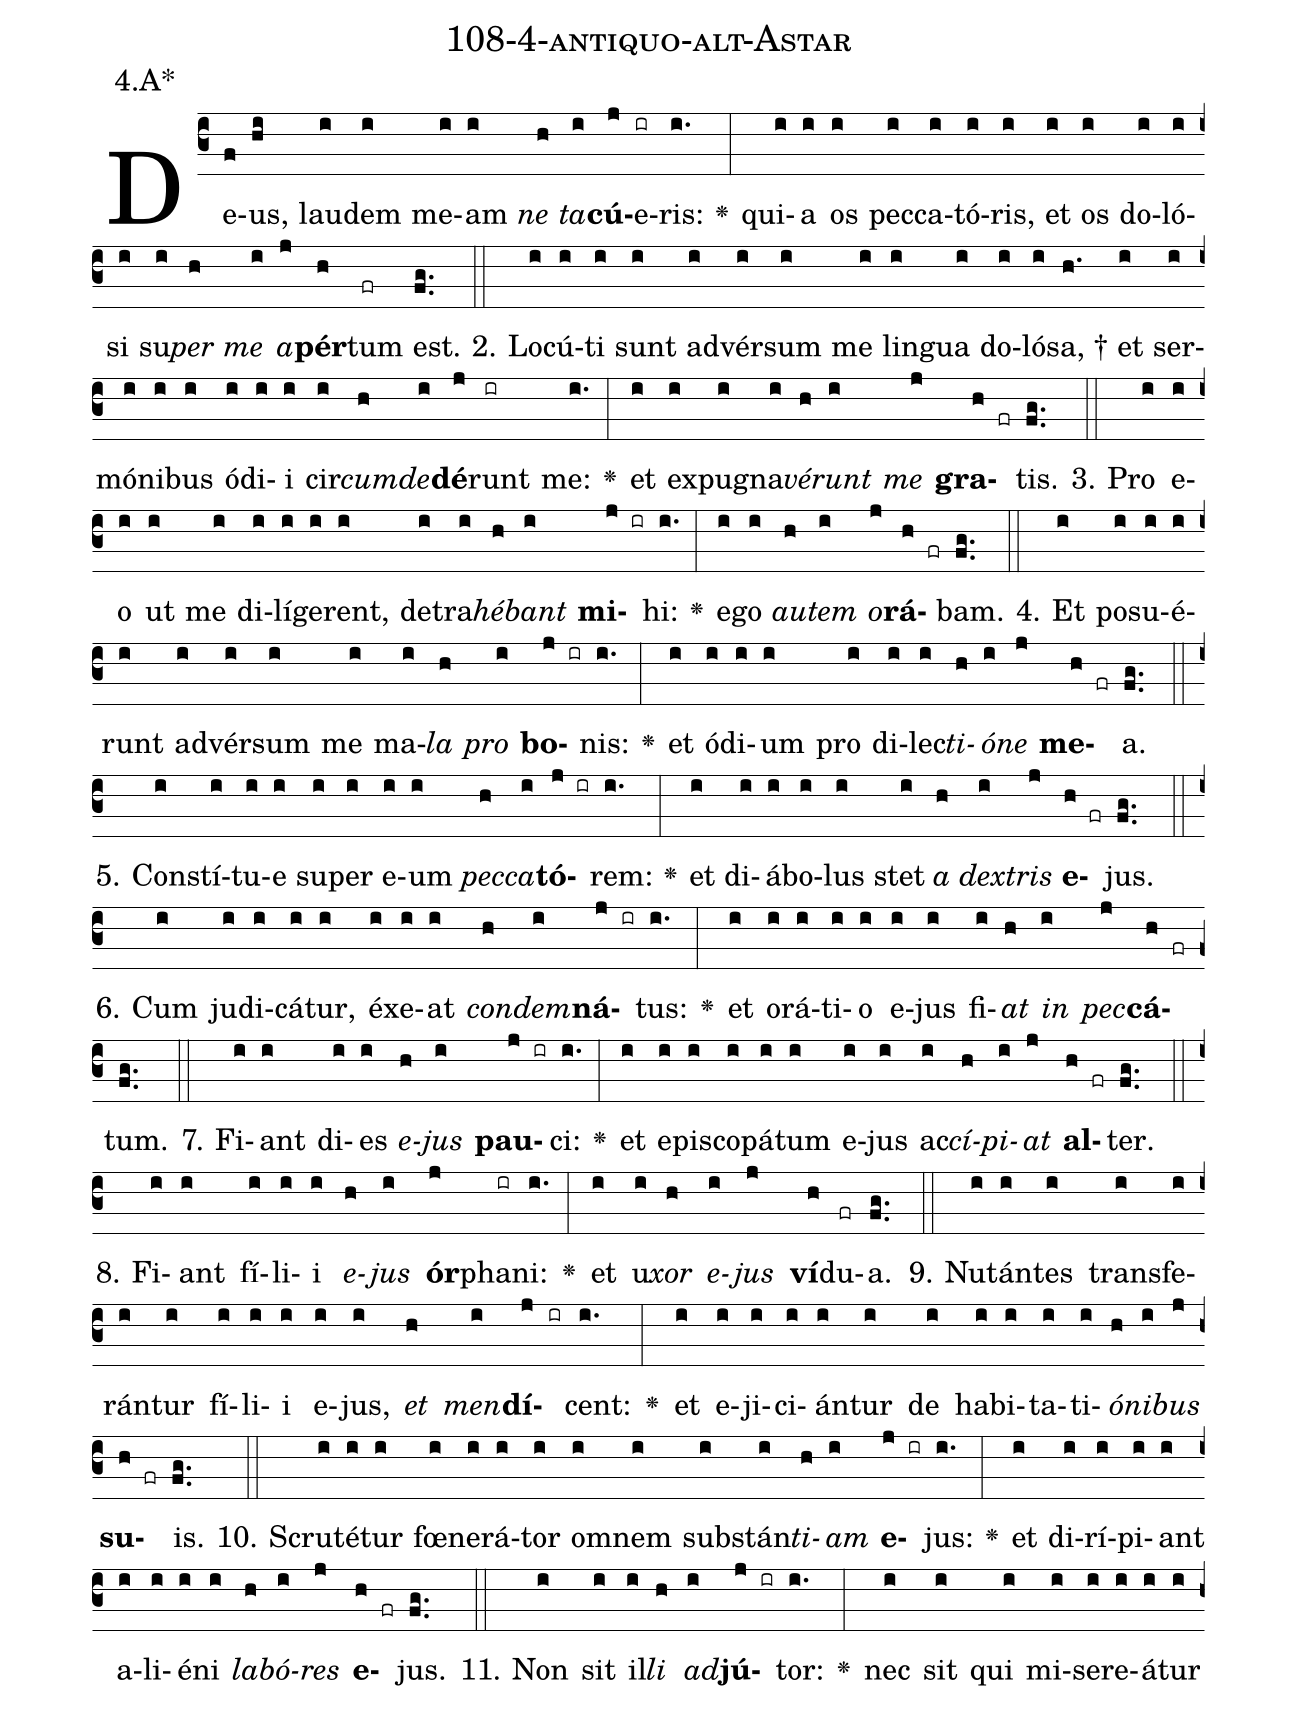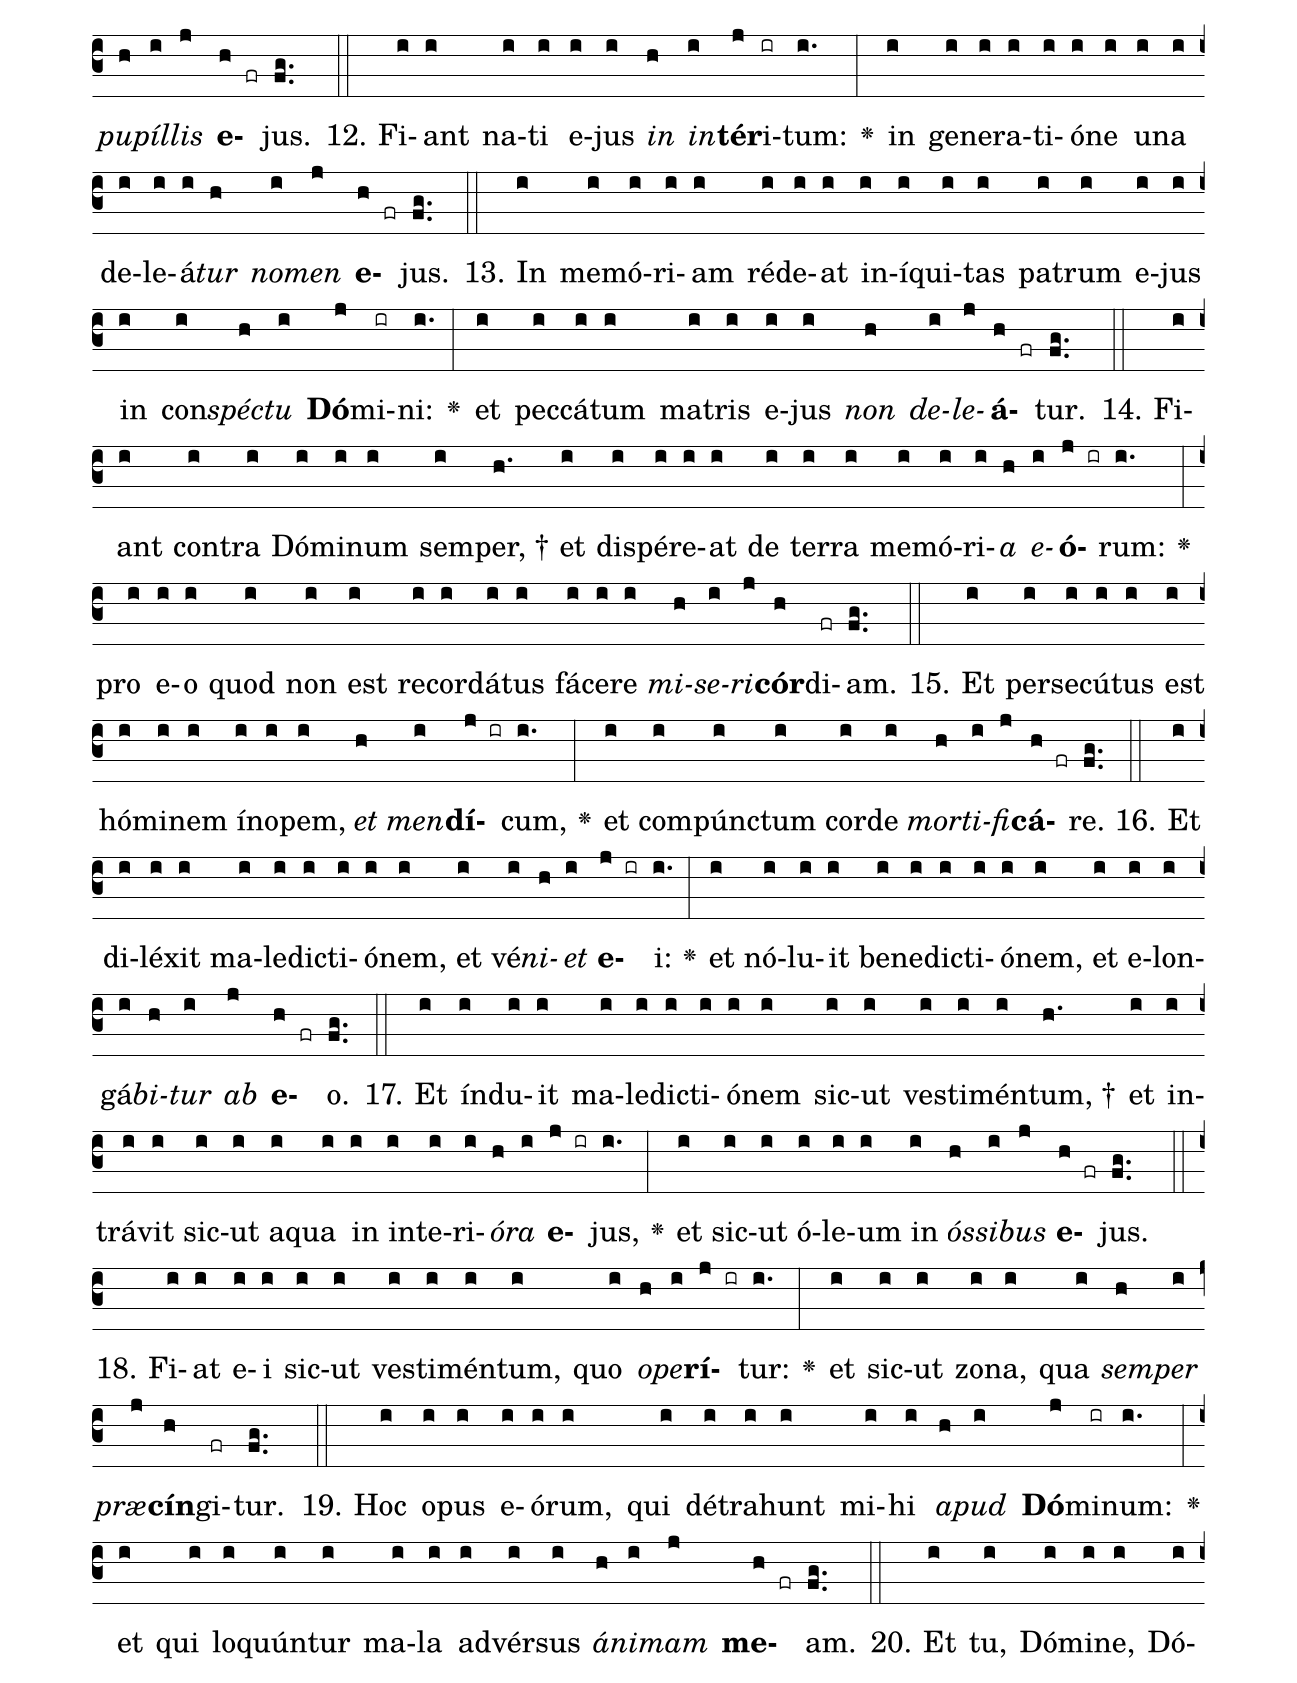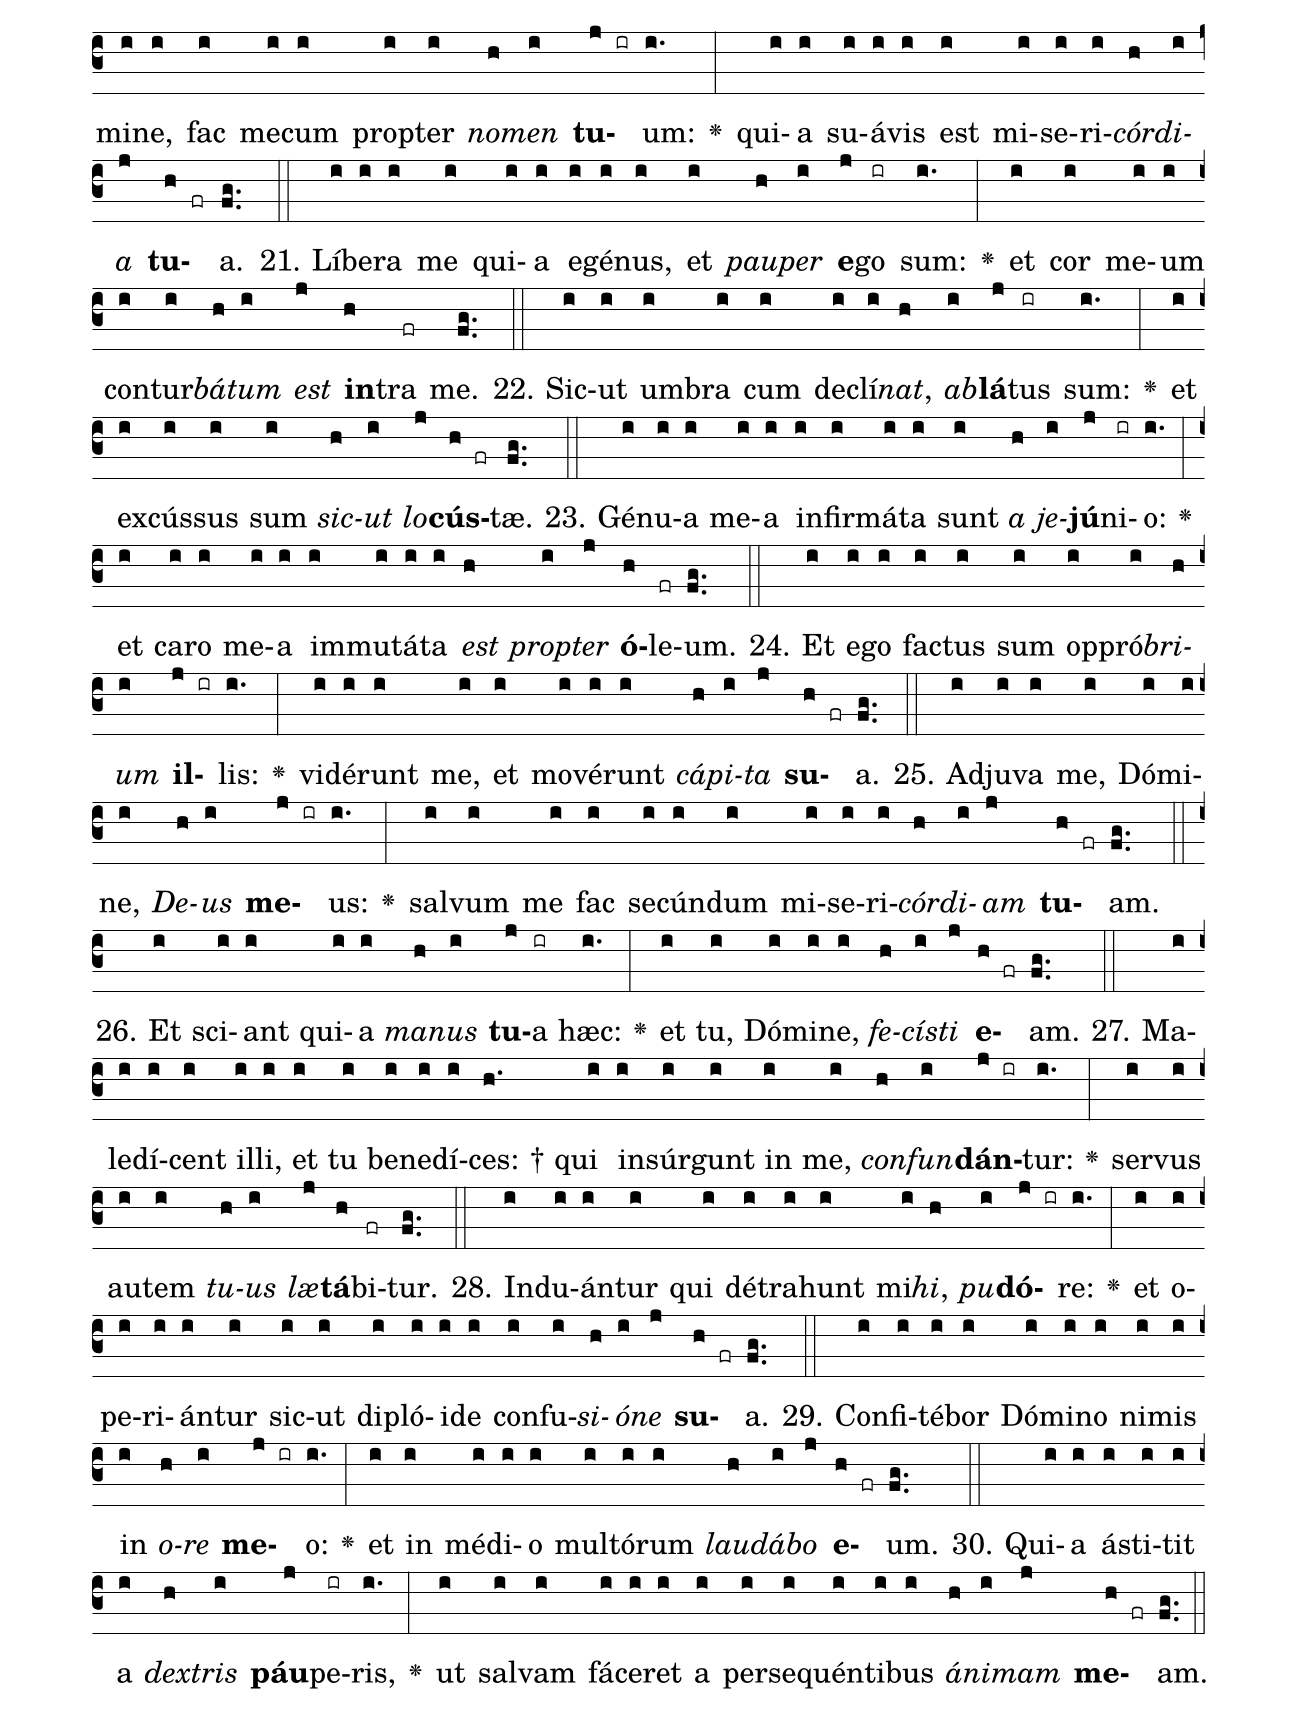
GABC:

name: 108-4-antiquo-alt-Astar;
annotation: 4.A*;
%%
(c3)De(f)us,(hi) lau(i)dem(i) me(i)am(i) <i>ne</i>(h) <i>ta</i>(i)<b>cú</b>(j)e(ir)ris:(i.) <v>\greheightstar</v>(:) qui(i)a(i) os(i) pec(i)ca(i)tó(i)ris,(i) et(i) os(i) do(i)ló(i)si(i) su(i)<i>per</i>(h) <i>me</i>(i) <i>a</i>(j)<b>pér</b>(h)tum(fr) est.(fg..) (::)
2. Lo(i)cú(i)ti(i) sunt(i) ad(i)vér(i)sum(i) me(i) lin(i)gua(i) do(i)ló(i)sa, †(h.) et(i) ser(i)mó(i)ni(i)bus(i) ó(i)di(i)i(i) cir(i)<i>cum</i>(h)<i>de</i>(i)<b>dé</b>(j)runt(ir) me:(i.) <v>\greheightstar</v>(:) et(i) ex(i)pu(i)gna(i)<i>vé</i>(h)<i>runt</i>(i) <i>me</i>(j) <b>gra</b>(h fr)tis.(fg..) (::)
3. Pro(i) e(i)o(i) ut(i) me(i) di(i)lí(i)ge(i)rent,(i) de(i)tra(i)<i>hé</i>(h)<i>bant</i>(i) <b>mi</b>(j ir)hi:(i.) <v>\greheightstar</v>(:) e(i)go(i) <i>au</i>(h)<i>tem</i>(i) <i>o</i>(j)<b>rá</b>(h fr)bam.(fg..) (::)
4. Et(i) po(i)su(i)é(i)runt(i) ad(i)vér(i)sum(i) me(i) ma(i)<i>la</i>(h) <i>pro</i>(i) <b>bo</b>(j ir)nis:(i.) <v>\greheightstar</v>(:) et(i) ó(i)di(i)um(i) pro(i) di(i)lec(i)<i>ti</i>(h)<i>ó</i>(i)<i>ne</i>(j) <b>me</b>(h fr)a.(fg..) (::)
5. Con(i)stí(i)tu(i)e(i) su(i)per(i) e(i)um(i) <i>pec</i>(h)<i>ca</i>(i)<b>tó</b>(j ir)rem:(i.) <v>\greheightstar</v>(:) et(i) di(i)á(i)bo(i)lus(i) stet(i) <i>a</i>(h) <i>dex</i>(i)<i>tris</i>(j) <b>e</b>(h fr)jus.(fg..) (::)
6. Cum(i) ju(i)di(i)cá(i)tur,(i) éx(i)e(i)at(i) <i>con</i>(h)<i>dem</i>(i)<b>ná</b>(j ir)tus:(i.) <v>\greheightstar</v>(:) et(i) o(i)rá(i)ti(i)o(i) e(i)jus(i) fi(i)<i>at</i>(h) <i>in</i>(i) <i>pec</i>(j)<b>cá</b>(h fr)tum.(fg..) (::)
7. Fi(i)ant(i) di(i)es(i) <i>e</i>(h)<i>jus</i>(i) <b>pau</b>(j ir)ci:(i.) <v>\greheightstar</v>(:) et(i) e(i)pis(i)co(i)pá(i)tum(i) e(i)jus(i) ac(i)<i>cí</i>(h)<i>pi</i>(i)<i>at</i>(j) <b>al</b>(h fr)ter.(fg..) (::)
8. Fi(i)ant(i) fí(i)li(i)i(i) <i>e</i>(h)<i>jus</i>(i) <b>ór</b>(j)pha(ir)ni:(i.) <v>\greheightstar</v>(:) et(i) u(i)<i>xor</i>(h) <i>e</i>(i)<i>jus</i>(j) <b>ví</b>(h)du(fr)a.(fg..) (::)
9. Nu(i)tán(i)tes(i) trans(i)fe(i)rán(i)tur(i) fí(i)li(i)i(i) e(i)jus,(i) <i>et</i>(h) <i>men</i>(i)<b>dí</b>(j ir)cent:(i.) <v>\greheightstar</v>(:) et(i) e(i)ji(i)ci(i)án(i)tur(i) de(i) ha(i)bi(i)ta(i)ti(i)<i>ó</i>(h)<i>ni</i>(i)<i>bus</i>(j) <b>su</b>(h fr)is.(fg..) (::)
10. Scru(i)té(i)tur(i) fœ(i)ne(i)rá(i)tor(i) om(i)nem(i) sub(i)stán(i)<i>ti</i>(h)<i>am</i>(i) <b>e</b>(j ir)jus:(i.) <v>\greheightstar</v>(:) et(i) di(i)rí(i)pi(i)ant(i) a(i)li(i)é(i)ni(i) <i>la</i>(h)<i>bó</i>(i)<i>res</i>(j) <b>e</b>(h fr)jus.(fg..) (::)
11. Non(i) sit(i) il(i)<i>li</i>(h) <i>ad</i>(i)<b>jú</b>(j ir)tor:(i.) <v>\greheightstar</v>(:) nec(i) sit(i) qui(i) mi(i)se(i)re(i)á(i)tur(i) <i>pu</i>(h)<i>píl</i>(i)<i>lis</i>(j) <b>e</b>(h fr)jus.(fg..) (::)
12. Fi(i)ant(i) na(i)ti(i) e(i)jus(i) <i>in</i>(h) <i>in</i>(i)<b>tér</b>(j)i(ir)tum:(i.) <v>\greheightstar</v>(:) in(i) ge(i)ne(i)ra(i)ti(i)ó(i)ne(i) u(i)na(i) de(i)le(i)á(i)<i>tur</i>(h) <i>no</i>(i)<i>men</i>(j) <b>e</b>(h fr)jus.(fg..) (::)
13. In(i) me(i)mó(i)ri(i)am(i) réd(i)e(i)at(i) in(i)í(i)qui(i)tas(i) pa(i)trum(i) e(i)jus(i) in(i) con(i)<i>spéc</i>(h)<i>tu</i>(i) <b>Dó</b>(j)mi(ir)ni:(i.) <v>\greheightstar</v>(:) et(i) pec(i)cá(i)tum(i) ma(i)tris(i) e(i)jus(i) <i>non</i>(h) <i>de</i>(i)<i>le</i>(j)<b>á</b>(h fr)tur.(fg..) (::)
14. Fi(i)ant(i) con(i)tra(i) Dó(i)mi(i)num(i) sem(i)per, †(h.) et(i) dis(i)pér(i)e(i)at(i) de(i) ter(i)ra(i) me(i)mó(i)ri(i)<i>a</i>(h) <i>e</i>(i)<b>ó</b>(j ir)rum:(i.) <v>\greheightstar</v>(:) pro(i) e(i)o(i) quod(i) non(i) est(i) re(i)cor(i)dá(i)tus(i) fá(i)ce(i)re(i) <i>mi</i>(h)<i>se</i>(i)<i>ri</i>(j)<b>cór</b>(h)di(fr)am.(fg..) (::)
15. Et(i) per(i)se(i)cú(i)tus(i) est(i) hó(i)mi(i)nem(i) ín(i)o(i)pem,(i) <i>et</i>(h) <i>men</i>(i)<b>dí</b>(j ir)cum,(i.) <v>\greheightstar</v>(:) et(i) com(i)púnc(i)tum(i) cor(i)de(i) <i>mor</i>(h)<i>ti</i>(i)<i>fi</i>(j)<b>cá</b>(h fr)re.(fg..) (::)
16. Et(i) di(i)lé(i)xit(i) ma(i)le(i)dic(i)ti(i)ó(i)nem,(i) et(i) vé(i)<i>ni</i>(h)<i>et</i>(i) <b>e</b>(j ir)i:(i.) <v>\greheightstar</v>(:) et(i) nó(i)lu(i)it(i) be(i)ne(i)dic(i)ti(i)ó(i)nem,(i) et(i) e(i)lon(i)gá(i)<i>bi</i>(h)<i>tur</i>(i) <i>ab</i>(j) <b>e</b>(h fr)o.(fg..) (::)
17. Et(i) índ(i)u(i)it(i) ma(i)le(i)dic(i)ti(i)ó(i)nem(i) sic(i)ut(i) ves(i)ti(i)mén(i)tum, †(h.) et(i) in(i)trá(i)vit(i) sic(i)ut(i) a(i)qua(i) in(i) in(i)te(i)ri(i)<i>ó</i>(h)<i>ra</i>(i) <b>e</b>(j ir)jus,(i.) <v>\greheightstar</v>(:) et(i) sic(i)ut(i) ó(i)le(i)um(i) in(i) <i>ós</i>(h)<i>si</i>(i)<i>bus</i>(j) <b>e</b>(h fr)jus.(fg..) (::)
18. Fi(i)at(i) e(i)i(i) sic(i)ut(i) ves(i)ti(i)mén(i)tum,(i) quo(i) <i>o</i>(h)<i>pe</i>(i)<b>rí</b>(j ir)tur:(i.) <v>\greheightstar</v>(:) et(i) sic(i)ut(i) zo(i)na,(i) qua(i) <i>sem</i>(h)<i>per</i>(i) <i>præ</i>(j)<b>cín</b>(h)gi(fr)tur.(fg..) (::)
19. Hoc(i) o(i)pus(i) e(i)ó(i)rum,(i) qui(i) dé(i)tra(i)hunt(i) mi(i)hi(i) <i>a</i>(h)<i>pud</i>(i) <b>Dó</b>(j)mi(ir)num:(i.) <v>\greheightstar</v>(:) et(i) qui(i) lo(i)quún(i)tur(i) ma(i)la(i) ad(i)vér(i)sus(i) <i>á</i>(h)<i>ni</i>(i)<i>mam</i>(j) <b>me</b>(h fr)am.(fg..) (::)
20. Et(i) tu,(i) Dó(i)mi(i)ne,(i) Dó(i)mi(i)ne,(i) fac(i) me(i)cum(i) prop(i)ter(i) <i>no</i>(h)<i>men</i>(i) <b>tu</b>(j ir)um:(i.) <v>\greheightstar</v>(:) qui(i)a(i) su(i)á(i)vis(i) est(i) mi(i)se(i)ri(i)<i>cór</i>(h)<i>di</i>(i)<i>a</i>(j) <b>tu</b>(h fr)a.(fg..) (::)
21. Lí(i)be(i)ra(i) me(i) qui(i)a(i) e(i)gé(i)nus,(i) et(i) <i>pau</i>(h)<i>per</i>(i) <b>e</b>(j)go(ir) sum:(i.) <v>\greheightstar</v>(:) et(i) cor(i) me(i)um(i) con(i)tur(i)<i>bá</i>(h)<i>tum</i>(i) <i>est</i>(j) <b>in</b>(h)tra(fr) me.(fg..) (::)
22. Sic(i)ut(i) um(i)bra(i) cum(i) de(i)clí(i)<i>nat</i>,(h) <i>ab</i>(i)<b>lá</b>(j)tus(ir) sum:(i.) <v>\greheightstar</v>(:) et(i) ex(i)cús(i)sus(i) sum(i) <i>sic</i>(h)<i>ut</i>(i) <i>lo</i>(j)<b>cús</b>(h fr)tæ.(fg..) (::)
23. Gé(i)nu(i)a(i) me(i)a(i) in(i)fir(i)má(i)ta(i) sunt(i) <i>a</i>(h) <i>je</i>(i)<b>jú</b>(j)ni(ir)o:(i.) <v>\greheightstar</v>(:) et(i) ca(i)ro(i) me(i)a(i) im(i)mu(i)tá(i)ta(i) <i>est</i>(h) <i>prop</i>(i)<i>ter</i>(j) <b>ó</b>(h)le(fr)um.(fg..) (::)
24. Et(i) e(i)go(i) fac(i)tus(i) sum(i) op(i)pró(i)<i>bri</i>(h)<i>um</i>(i) <b>il</b>(j ir)lis:(i.) <v>\greheightstar</v>(:) vi(i)dé(i)runt(i) me,(i) et(i) mo(i)vé(i)runt(i) <i>cá</i>(h)<i>pi</i>(i)<i>ta</i>(j) <b>su</b>(h fr)a.(fg..) (::)
25. Ad(i)ju(i)va(i) me,(i) Dó(i)mi(i)ne,(i) <i>De</i>(h)<i>us</i>(i) <b>me</b>(j ir)us:(i.) <v>\greheightstar</v>(:) sal(i)vum(i) me(i) fac(i) se(i)cún(i)dum(i) mi(i)se(i)ri(i)<i>cór</i>(h)<i>di</i>(i)<i>am</i>(j) <b>tu</b>(h fr)am.(fg..) (::)
26. Et(i) sci(i)ant(i) qui(i)a(i) <i>ma</i>(h)<i>nus</i>(i) <b>tu</b>(j)a(ir) hæc:(i.) <v>\greheightstar</v>(:) et(i) tu,(i) Dó(i)mi(i)ne,(i) <i>fe</i>(h)<i>cís</i>(i)<i>ti</i>(j) <b>e</b>(h fr)am.(fg..) (::)
27. Ma(i)le(i)dí(i)cent(i) il(i)li,(i) et(i) tu(i) be(i)ne(i)dí(i)ces: †(h.) qui(i) in(i)súr(i)gunt(i) in(i) me,(i) <i>con</i>(h)<i>fun</i>(i)<b>dán</b>(j ir)tur:(i.) <v>\greheightstar</v>(:) ser(i)vus(i) au(i)tem(i) <i>tu</i>(h)<i>us</i>(i) <i>læ</i>(j)<b>tá</b>(h)bi(fr)tur.(fg..) (::)
28. Ind(i)u(i)án(i)tur(i) qui(i) dé(i)tra(i)hunt(i) mi(i)<i>hi</i>,(h) <i>pu</i>(i)<b>dó</b>(j ir)re:(i.) <v>\greheightstar</v>(:) et(i) o(i)pe(i)ri(i)án(i)tur(i) sic(i)ut(i) di(i)pló(i)i(i)de(i) con(i)fu(i)<i>si</i>(h)<i>ó</i>(i)<i>ne</i>(j) <b>su</b>(h fr)a.(fg..) (::)
29. Con(i)fi(i)té(i)bor(i) Dó(i)mi(i)no(i) ni(i)mis(i) in(i) <i>o</i>(h)<i>re</i>(i) <b>me</b>(j ir)o:(i.) <v>\greheightstar</v>(:) et(i) in(i) mé(i)di(i)o(i) mul(i)tó(i)rum(i) <i>lau</i>(h)<i>dá</i>(i)<i>bo</i>(j) <b>e</b>(h fr)um.(fg..) (::)
30. Qui(i)a(i) á(i)sti(i)tit(i) a(i) <i>dex</i>(h)<i>tris</i>(i) <b>páu</b>(j)pe(ir)ris,(i.) <v>\greheightstar</v>(:) ut(i) sal(i)vam(i) fá(i)ce(i)ret(i) a(i) per(i)se(i)quén(i)ti(i)bus(i) <i>á</i>(h)<i>ni</i>(i)<i>mam</i>(j) <b>me</b>(h fr)am.(fg..) (::)
